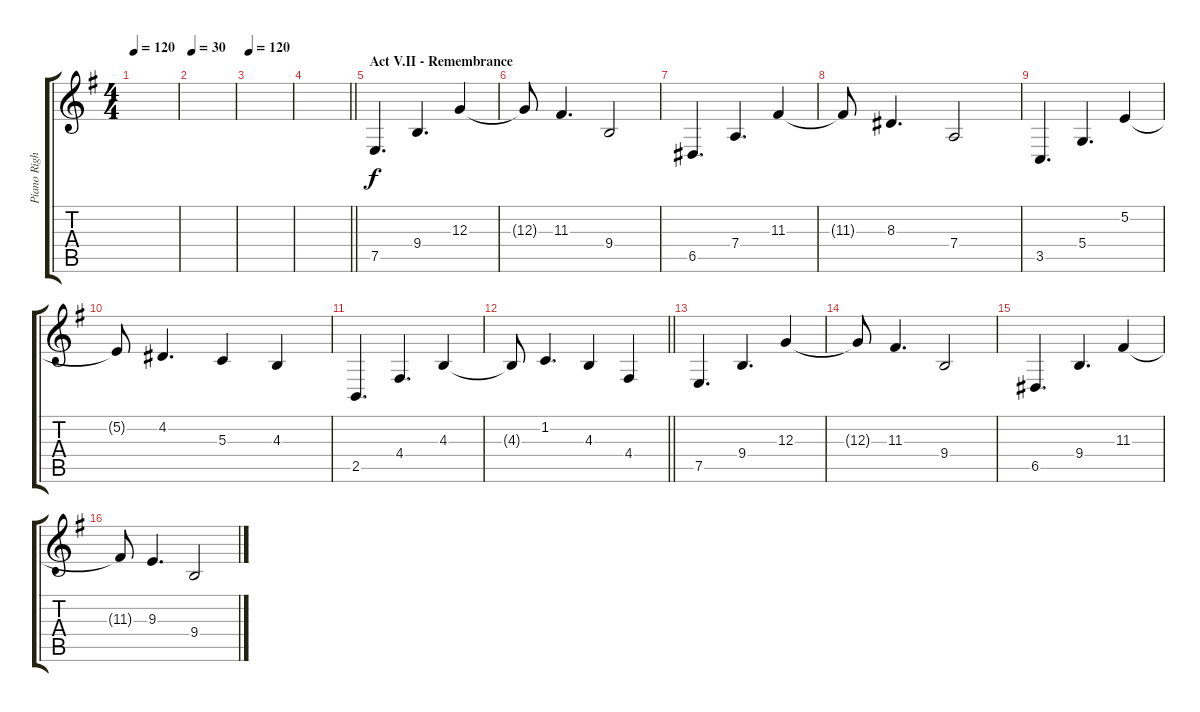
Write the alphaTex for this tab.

\track ("Piano Right Standard" "Piano Righ") {instrument acousticgrandpiano}
\staff {score tabs}
\tuning (E4 B3 G3 D3 A2 E2) {hide}
\ts (4 4)
\tempo 120
\clef g2
\ks eminor
|
\tempo 30
|
\tempo 120
|
\barLineRight lightlight
|
\section ("" "Act V.II - Remembrance")
7.5.4{d} 9.4.4{d} 12.3.4 |
12.3{t}.8 11.3.4{d} 9.4.2 |
6.5.4{d} 7.4.4{d} 11.3.4 |
11.3{t}.8 8.3.4{d} 7.4.2 |
3.5.4{d} 5.4.4{d} 5.2.4 |
5.2{t}.8 4.2.4{d} 5.3.4 4.3.4 |
2.5.4{d} 4.4.4{d} 4.3.4 |
\barLineRight lightlight
4.3{t}.8 1.2.4{d} 4.3.4 4.4.4 |
7.5.4{d} 9.4.4{d} 12.3.4 |
12.3{t}.8 11.3.4{d} 9.4.2 |
6.5.4{d} 9.4.4{d} 11.3.4 |
11.3{t}.8 9.3.4{d} 9.4.2
